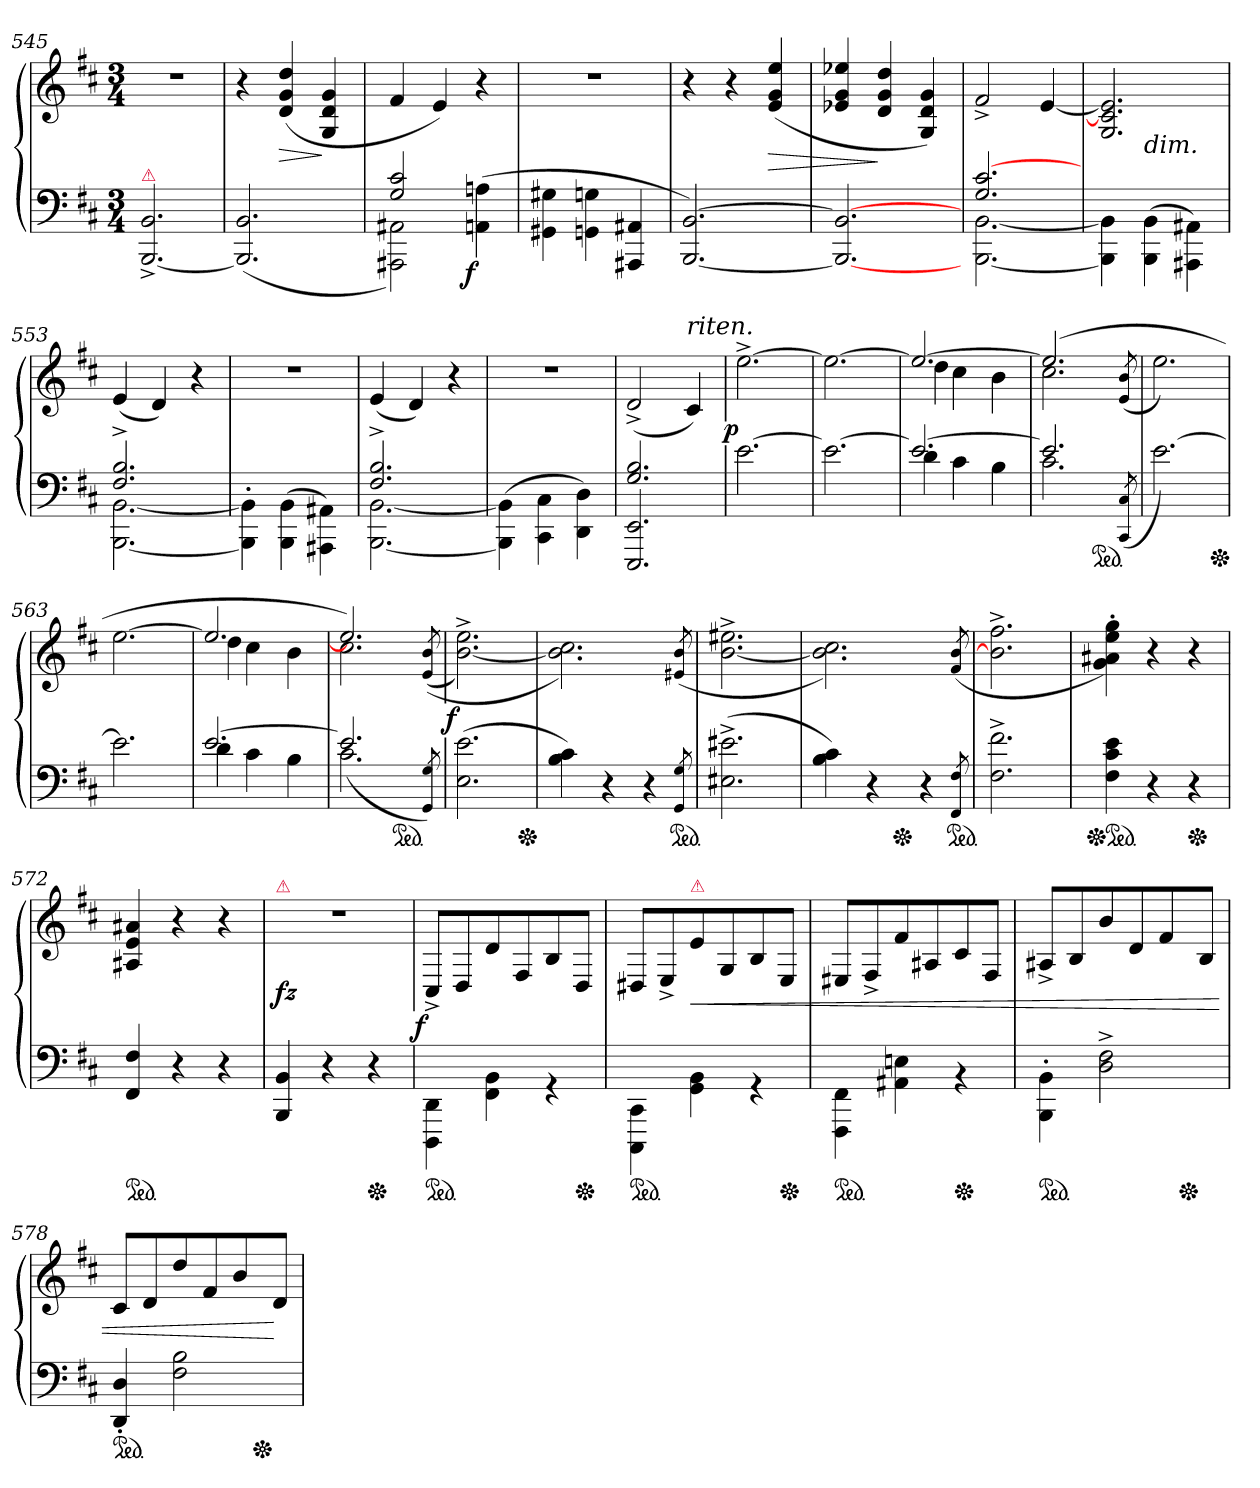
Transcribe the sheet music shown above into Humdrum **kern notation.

**kern	**kern	**dynam
*part1	*part1	*part1
*staff2	*staff1	*staff1/2
*clefF4	*clefG2	*
*k[f#c#]	*k[f#c#]	*
*M3/4	*M3/4	*
=545	=545	=545
!LO:TX:a:color=crimson:t=⚠	!	!
[2.BBB^< 2.BB^<	2.rdd	.
=546	=546	=546
(>2.BBB]/ 2.BB/	4r	.
.	(>4d 4g 4dd	>
.	4G 4d 4g	]
=547	=547	=547
*^	*	*
2G 2c#	2AAA#X 2AA#X)	4f#	.
.	.	4e)	.
!	!	!	!LO:DY:b=2:rj
4rgyy	(>4AAn 4An	4r	f
*v	*v	*	*
=548	=548	=548
4GG#X\ 4G#X\	2.rdd	.
4GGn\ 4Gn\	.	.
4AAA#X/ 4AA#X/	.	.
=549	=549	=549
[2.BBB/ [2.BB/)	4r	.
.	4r	.
.	(>4e 4g 4ee	>
=550	=550	=550
2.BBB_/ 2.BB_>/	4e-X 4g 4ee-X	.
.	4d 4g 4dd	]
.	4G/ 4d/ 4g/)	.
=551	=551	=551
*^	*	*
2.G [2.c#	[2.BBB [2.BB	2f#^>	.
.	.	[4e	.
*v	*v	*	*
=552	=552	=552
*	*^	*
4BBB]\ 4BB]\	2.G/ 2.c#]/ 2.e]/	4ryy	.
!	!	!LO:TX:c:i:t=dim.	!
(4BBB\ 4BB\	.	2ryy	.
4AAA#X\ 4AA#X\)	.	.	.
*	*v	*v	*
=553	=553	=553
*^	*	*
2.F#^> 2.B^>	[2.BBB [2.BB	(4e	.
.	.	4d)	.
.	.	4r	.
*v	*v	*	*
=554	=554	=554
4BBB]'>\ 4BB]'>\	2.rdd	.
(4BBB\ 4BB\	.	.
4AAA#X\ 4AA#X\)	.	.
=555	=555	=555
*^	*	*
2.F#^> 2.B^>	[2.BBB [2.BB	(4e	.
.	.	4d)	.
.	.	4r	.
*v	*v	*	*
=556	=556	=556
(4BBB]\ 4BB]\	2.rdd	.
4CC#\ 4C#\	.	.
4DD\ 4D\)	.	.
=557	=557	=557
*^	*	*
2.G 2.B	2.EEE/ 2.EE/	(2d^>	.
!	!	!LO:TX:a:i:t=riten.	!
.	.	4c#)	.
*v	*v	*	*
=558	=558	=558
!	!	!LO:DY:rj
[2.e	[2.ee^<	p
=559	=559	=559
2.e_	2.ee_	.
=560	=560	=560
*^	*^	*
2.e_	4d	2.ee_	4dd	.
.	4c#	.	4cc#	.
.	4B	.	4b	.
=561	=561	=561	=561	=561
*	*	*	*^	*
2.e]	2.c#	(>2.ee]	2.cc#	4.ryy	.
*ped	*	*	*	*	*
.	.	.	.	4.ryy	.
*v	*v	*	*	*	*
(<8qCC#/ 8qC#/	(<8qe/ 8qb/	.	.	.
=562	=562	=562	=562	=562
!	!LO:TX:a:i:t=rallentando.	!	!	!
*	*v	*v	*v	*
[2.e)	2.ee)	.
*Xped	*	*
=563	=563	=563
2.e]	[2.ee	.
=564	=564	=564
*^	*^	*
[2.e	4d	2.ee]	4dd	.
.	4c#	.	4cc#	.
.	4B	.	4b	.
=565	=565	=565	=565	=565
*	*	*	*^	*
2.e]	(2.c#	2.ee])	2.cc#	4.ryy	.
*ped	*	*	*	*	*
.	.	.	.	4.ryy	.
*v	*v	*	*	*	*
8qGG/ 8qG/)	(<(8qe/ 8qb/	.	.	.
=566	=566	=566	=566	=566
!	!LO:TX:a:i:t=a Tempo ed accell.	!	!	!
!	!	!	!	!LO:DY:rj
*	*v	*v	*v	*
(2.E 2.e	[2.b^< 2.ee^<)	f
*Xped	*	*
=567	=567	=567
!	!LO:TX:c:i:t=cresc.	!
*	*^	*
4B 4c#)	2.b] 2.cc#)	2ryy	.
4r	.	.	.
4r	.	8ryy	.
*ped	*	*	*
.	.	8ryy	.
8qGG/ 8qG/	(>8qe#X/ 8qb/	.	.
=568	=568	=568	=568
!	!LO:TX:a:color=crimson:t=⚠	!	!
*	*v	*v	*
(2.E#X^< 2.e#X^<	[2.b^< 2.ee#X^<	.
=569	=569	=569
*	*^	*
*	*	*^	*
4B 4c#)	2.b] 2.cc#)	4.ryy	2ryy	.
4r	.	.	.	.
*Xped	*	*	*	*
.	.	4.ryy	.	.
4r	.	.	8ryy	.
*ped	*	*	*	*
.	.	.	8ryy	.
8qFF#/ 8qF#/	(8qf#/ 8qb/	.	.	.
*	*v	*v	*v	*
=570	=570	=570
2.F#^< 2.f#^<	2.b]^< 2.ff#^<	.
=571	=571	=571
*Xped	*	*
*ped	*	*
4F# 4c# 4e	4g'> 4a#X'> 4ee'> 4gg'>)	.
4r	4r	.
*Xped	*	*
4r	4r	.
=572	=572	=572
*ped	*	*
4FF# 4F#	4A#X 4e 4a#X	.
4r	4r	.
4r	4r	.
=573	=573	=573
!	!LO:TX:a:i:color=crimson:t=⚠	!
4BBB 4BB	2.rdd	fz
4r	.	.
*Xped	*	*
4r	.	.
=574	=574	=574
!LO:TX:a:color=crimson:t=⚠	!	!
!	!	!LO:DY:rj
*ped	*	*
4DDD\ 4DD\	8C#^>/L	f
.	8D/	.
4FF#\ 4BB\	8d/	.
.	8F#/	.
4rGG	8B/	.
*Xped	*	*
.	8D/J	.
=575	=575	=575
!LO:TX:a:color=crimson:t=⚠	!	!
*ped	*	*
4CCC#\ 4CC#\	8D#XL	.
.	8E^>/	.
!	!LO:TX:a:color=crimson:t=⚠	!
4GG\ 4BB\	8e	<
.	8G/	.
4rGG	8B/	.
*Xped	*	*
.	8E/J	.
=576	=576	=576
!LO:TX:b:color=crimson:t=⚠	!	!
*ped	*	*
4FFF#\ 4FF#\	8E#XL	.
.	8F#^>/	.
4AA#X\ 4En\	8f#	.
.	8A#X	.
*Xped	*	*
4rBB	8c#	.
.	8F#/J	.
=577	=577	=577
*ped	*	*
*	*^	*
4BBB'>\ 4BB'>\	8A#X^>L	2ryy	.
.	8B/	.	.
2D^< 2F#^<	8b	.	.
.	8d	.	.
.	8f#	16ryy	.
*Xped	*	*	*
.	.	8.ryy	.
.	8BJ	.	.
=578	=578	=578	=578
*ped	*	*	*
4DD'</ 4D'</	8c#L	2ryy	.
.	8d	.	.
2F# 2B	8dd	.	.
.	8f#	.	.
.	8b	16ryy	.
*Xped	*	*	*
.	.	8.ryy	.
.	8dJ	.	[
*	*v	*v	*
=	=	=
*-	*-	*-
